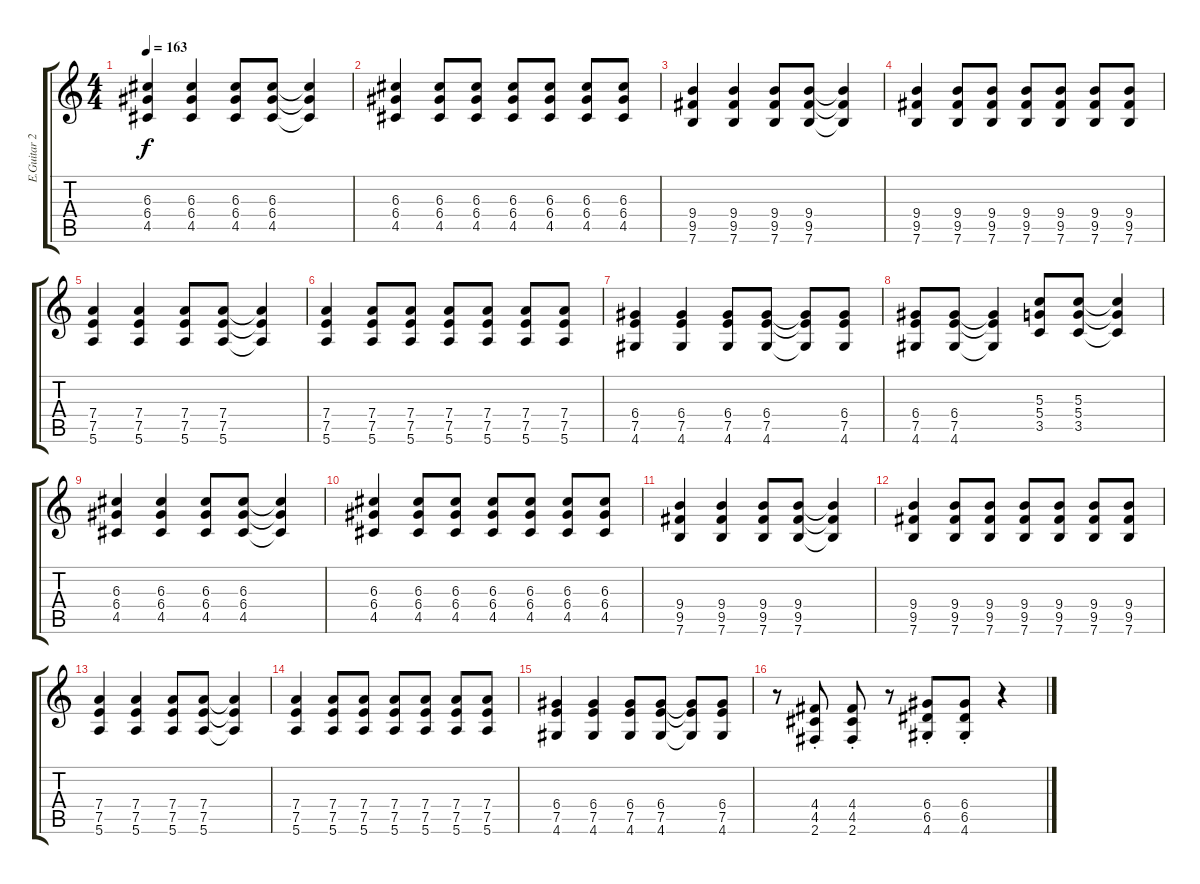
\track ("E.Guitar 2" "E.Guitar 2") {instrument distortionguitar}
\staff {score tabs}
\tuning (E4 B3 G3 D3 A2 E2) {hide}
\ts (4 4)
\tempo 163
\clef g2
\ks c
(6.3 6.4 4.5).4{dy f} (6.3 6.4 4.5).4 (6.3 6.4 4.5).8 (6.3 6.4 4.5).8 (6.3{t} 6.4{t} 4.5{t}).4 |
(6.3 6.4 4.5).4 (6.3 6.4 4.5).8 (6.3 6.4 4.5).8 (6.3 6.4 4.5).8 (6.3 6.4 4.5).8 (6.3 6.4 4.5).8 (6.3 6.4 4.5).8 |
(9.4 9.5 7.6).4 (9.4 9.5 7.6).4 (9.4 9.5 7.6).8 (9.4 9.5 7.6).8 (9.4{t} 9.5{t} 7.6{t}).4 |
(9.4 9.5 7.6).4 (9.4 9.5 7.6).8 (9.4 9.5 7.6).8 (9.4 9.5 7.6).8 (9.4 9.5 7.6).8 (9.4 9.5 7.6).8 (9.4 9.5 7.6).8 |
(7.4 7.5 5.6).4 (7.4 7.5 5.6).4 (7.4 7.5 5.6).8 (7.4 7.5 5.6).8 (7.4{t} 7.5{t} 5.6{t}).4 |
(7.4 7.5 5.6).4 (7.4 7.5 5.6).8 (7.4 7.5 5.6).8 (7.4 7.5 5.6).8 (7.4 7.5 5.6).8 (7.4 7.5 5.6).8 (7.4 7.5 5.6).8 |
(6.4 7.5 4.6).4 (6.4 7.5 4.6).4 (6.4 7.5 4.6).8 (6.4 7.5 4.6).8 (6.4{t} 7.5{t} 4.6{t}).8 (6.4 7.5 4.6).8 |
(6.4 7.5 4.6).8 (6.4 7.5 4.6).8 (6.4{t} 7.5{t} 4.6{t}).4 (5.3 5.4 3.5).8 (5.3 5.4 3.5).8 (5.3{t} 5.4{t} 3.5{t}).4 |
(6.3 6.4 4.5).4 (6.3 6.4 4.5).4 (6.3 6.4 4.5).8 (6.3 6.4 4.5).8 (6.3{t} 6.4{t} 4.5{t}).4 |
(6.3 6.4 4.5).4 (6.3 6.4 4.5).8 (6.3 6.4 4.5).8 (6.3 6.4 4.5).8 (6.3 6.4 4.5).8 (6.3 6.4 4.5).8 (6.3 6.4 4.5).8 |
(9.4 9.5 7.6).4 (9.4 9.5 7.6).4 (9.4 9.5 7.6).8 (9.4 9.5 7.6).8 (9.4{t} 9.5{t} 7.6{t}).4 |
(9.4 9.5 7.6).4 (9.4 9.5 7.6).8 (9.4 9.5 7.6).8 (9.4 9.5 7.6).8 (9.4 9.5 7.6).8 (9.4 9.5 7.6).8 (9.4 9.5 7.6).8 |
(7.4 7.5 5.6).4 (7.4 7.5 5.6).4 (7.4 7.5 5.6).8 (7.4 7.5 5.6).8 (7.4{t} 7.5{t} 5.6{t}).4 |
(7.4 7.5 5.6).4 (7.4 7.5 5.6).8 (7.4 7.5 5.6).8 (7.4 7.5 5.6).8 (7.4 7.5 5.6).8 (7.4 7.5 5.6).8 (7.4 7.5 5.6).8 |
(6.4 7.5 4.6).4 (6.4 7.5 4.6).4 (6.4 7.5 4.6).8 (6.4 7.5 4.6).8 (6.4{t} 7.5{t} 4.6{t}).8 (6.4 7.5 4.6).8 |
r.8 (4.4{st} 4.5{st} 2.6{st}).8 (4.4{st} 4.5{st} 2.6{st}).8 r.8 (6.4{st} 6.5{st} 4.6{st}).8 (6.4{st} 6.5{st} 4.6{st}).8 r.4{volume 12 instrument electricguitarmuted}
